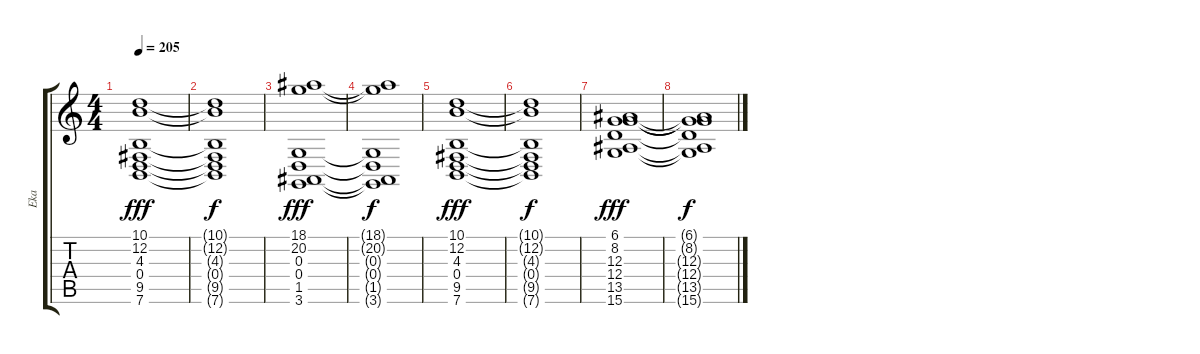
\track ("Eka" "Eka") {instrument stringensemble2}
\staff {score tabs}
\tuning (E4 B3 G3 D3 A2 E2) {hide}
\ts (4 4)
\tempo 205
\clef g2
\ks c
(10.1 12.2 4.3 0.4 9.5 7.6).1{dy fff} |
(10.1{t} 12.2{t} 4.3{t} 0.4{t} 9.5{t} 7.6{t}).1{dy f} |
(18.1 20.2 0.3 0.4 1.5 3.6).1{dy fff} |
(18.1{t} 20.2{t} 0.3{t} 0.4{t} 1.5{t} 3.6{t}).1{dy f} |
(10.1 12.2 4.3 0.4 9.5 7.6).1{dy fff} |
(10.1{t} 12.2{t} 4.3{t} 0.4{t} 9.5{t} 7.6{t}).1{dy f} |
(6.1 8.2 12.3 12.4 13.5 15.6).1{dy fff} |
(6.1{t} 8.2{t} 12.3{t} 12.4{t} 13.5{t} 15.6{t}).1{dy f}
